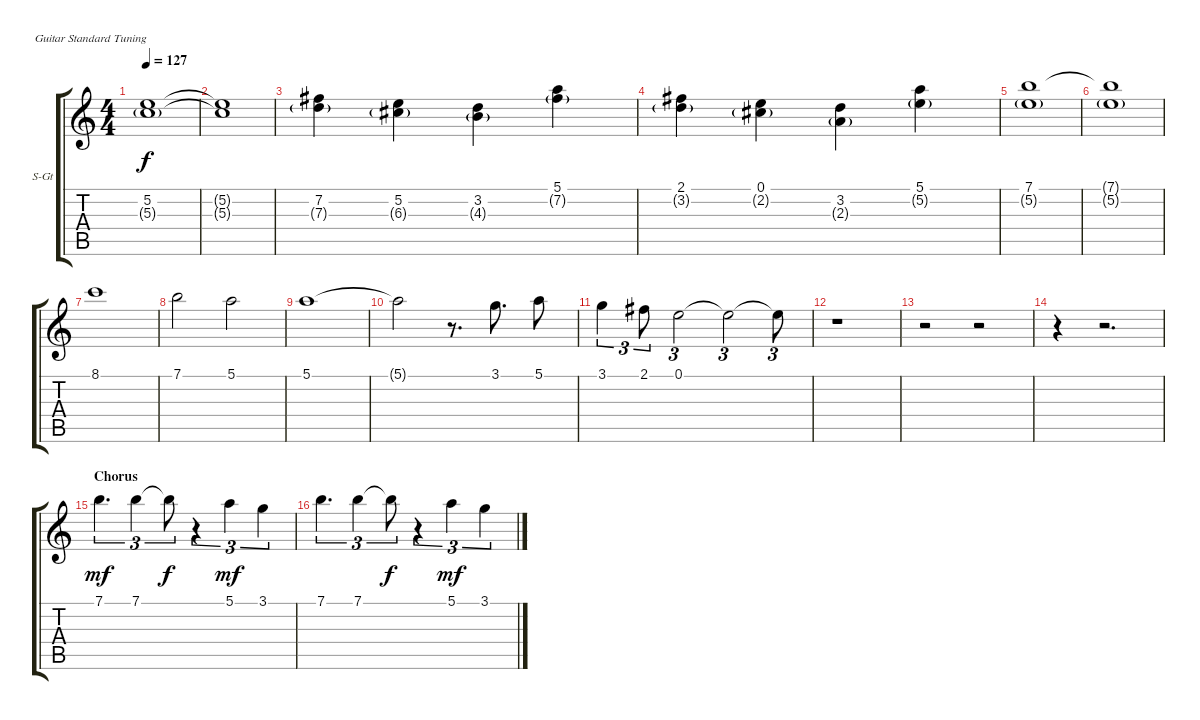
\bracketExtendMode groupsimilarinstruments
\firstSystemTrackNameOrientation horizontal
\otherSystemsTrackNameOrientation horizontal
\track ("Falaschi - Vocals" "S-Gt") {instrument violin}
\staff {score tabs}
\tuning (E4 B3 G3 D3 A2 E2)
\displaytranspose 12
\ts (4 4)
\tempo 127
\clef g2
\ks c
(5.2 5.3{g}).1{dy f} |
(5.2{t} 5.3{t}).1 |
(7.2 7.3{g}).4 (5.2 6.3{g}).4 (3.2 4.3{g}).4 (5.1 7.2{g}).4 |
(2.1 3.2{g}).4 (0.1 2.2{g}).4 (3.2 2.3{g}).4 (5.1 5.2{g}).4 |
(7.1 5.2{g}).1 |
(7.1{t} 5.2{g}).1 |
8.1.1 |
7.1.2 5.1.2 |
5.1.1 |
5.1{t}.2 r.8{d} 3.1.8{d} 5.1.8 |
3.1.4{tu (3 2)} 2.1.8{tu (3 2)} 0.1.2{tu (3 2)} 0.1{t}.2{tu (3 2)} 0.1{t}.8{tu (3 2)} |
r.1 |
r.2 r.2 |
r.4 r.2{d} |
\section ("" "Chorus")
7.1.4{d tu (3 2) dy mf} 7.1.4{tu (3 2)} 7.1{t}.8{tu (3 2) dy f} r.4{tu (3 2)} 5.1.4{tu (3 2) dy mf} 3.1.4{tu (3 2)} |
7.1.4{d tu (3 2)} 7.1.4{tu (3 2)} 7.1{t}.8{tu (3 2) dy f} r.4{tu (3 2)} 5.1.4{tu (3 2) dy mf} 3.1.4{tu (3 2)}
